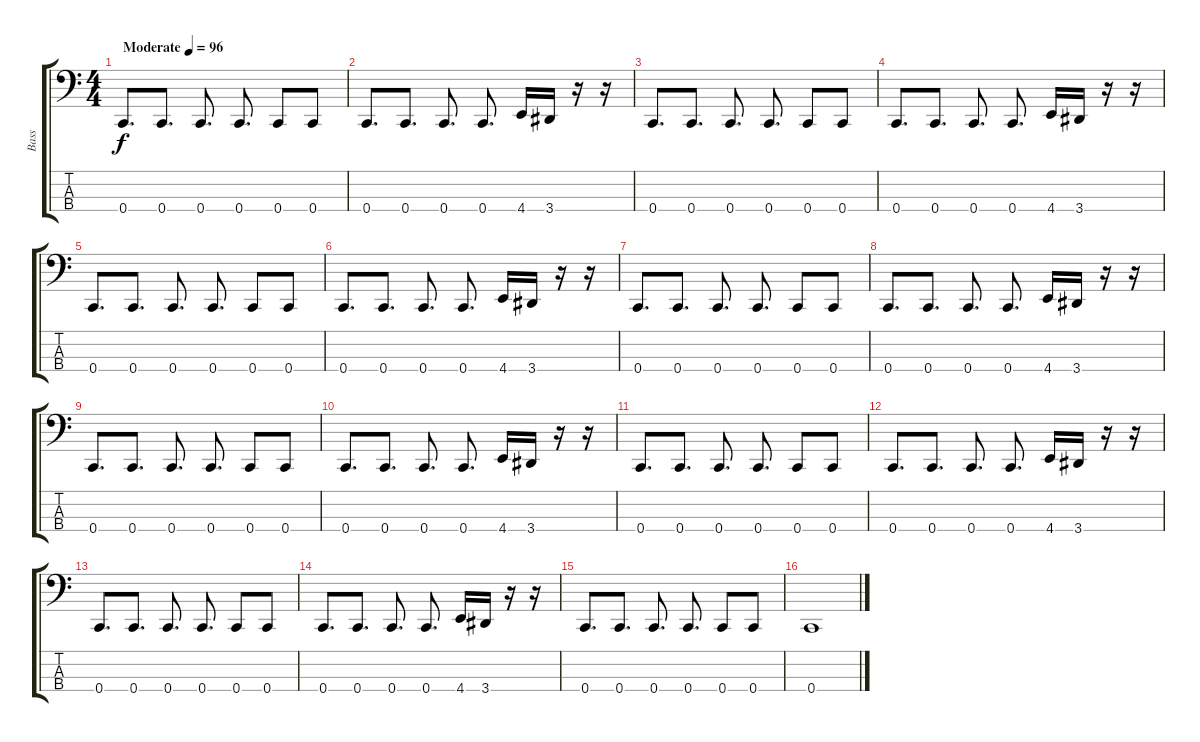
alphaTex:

\track ("Bass" "Bass") {instrument electricbasspick}
\staff {score tabs}
\tuning (F2 C2 G1 C1) {hide}
\ts (4 4)
\tempo (96 "Moderate")
\clef f4
\ks c
0.4.8{d dy f instrument electricbasspick} 0.4.8{d} 0.4.8{d} 0.4.8{d} 0.4.8 0.4.8 |
0.4.8{d} 0.4.8{d} 0.4.8{d} 0.4.8{d} 4.4.16 3.4.16 r.16 r.16 |
0.4.8{d} 0.4.8{d} 0.4.8{d} 0.4.8{d} 0.4.8 0.4.8 |
0.4.8{d} 0.4.8{d} 0.4.8{d} 0.4.8{d} 4.4.16 3.4.16 r.16 r.16 |
0.4.8{d} 0.4.8{d} 0.4.8{d} 0.4.8{d} 0.4.8 0.4.8 |
0.4.8{d} 0.4.8{d} 0.4.8{d} 0.4.8{d} 4.4.16 3.4.16 r.16 r.16 |
0.4.8{d} 0.4.8{d} 0.4.8{d} 0.4.8{d} 0.4.8 0.4.8 |
0.4.8{d} 0.4.8{d} 0.4.8{d} 0.4.8{d} 4.4.16 3.4.16 r.16 r.16 |
0.4.8{d} 0.4.8{d} 0.4.8{d} 0.4.8{d} 0.4.8 0.4.8 |
0.4.8{d} 0.4.8{d} 0.4.8{d} 0.4.8{d} 4.4.16 3.4.16 r.16 r.16 |
0.4.8{d} 0.4.8{d} 0.4.8{d} 0.4.8{d} 0.4.8 0.4.8 |
0.4.8{d} 0.4.8{d} 0.4.8{d} 0.4.8{d} 4.4.16 3.4.16 r.16 r.16 |
0.4.8{d} 0.4.8{d} 0.4.8{d} 0.4.8{d} 0.4.8 0.4.8 |
0.4.8{d} 0.4.8{d} 0.4.8{d} 0.4.8{d} 4.4.16 3.4.16 r.16 r.16 |
0.4.8{d} 0.4.8{d} 0.4.8{d} 0.4.8{d} 0.4.8 0.4.8 |
0.4.1
